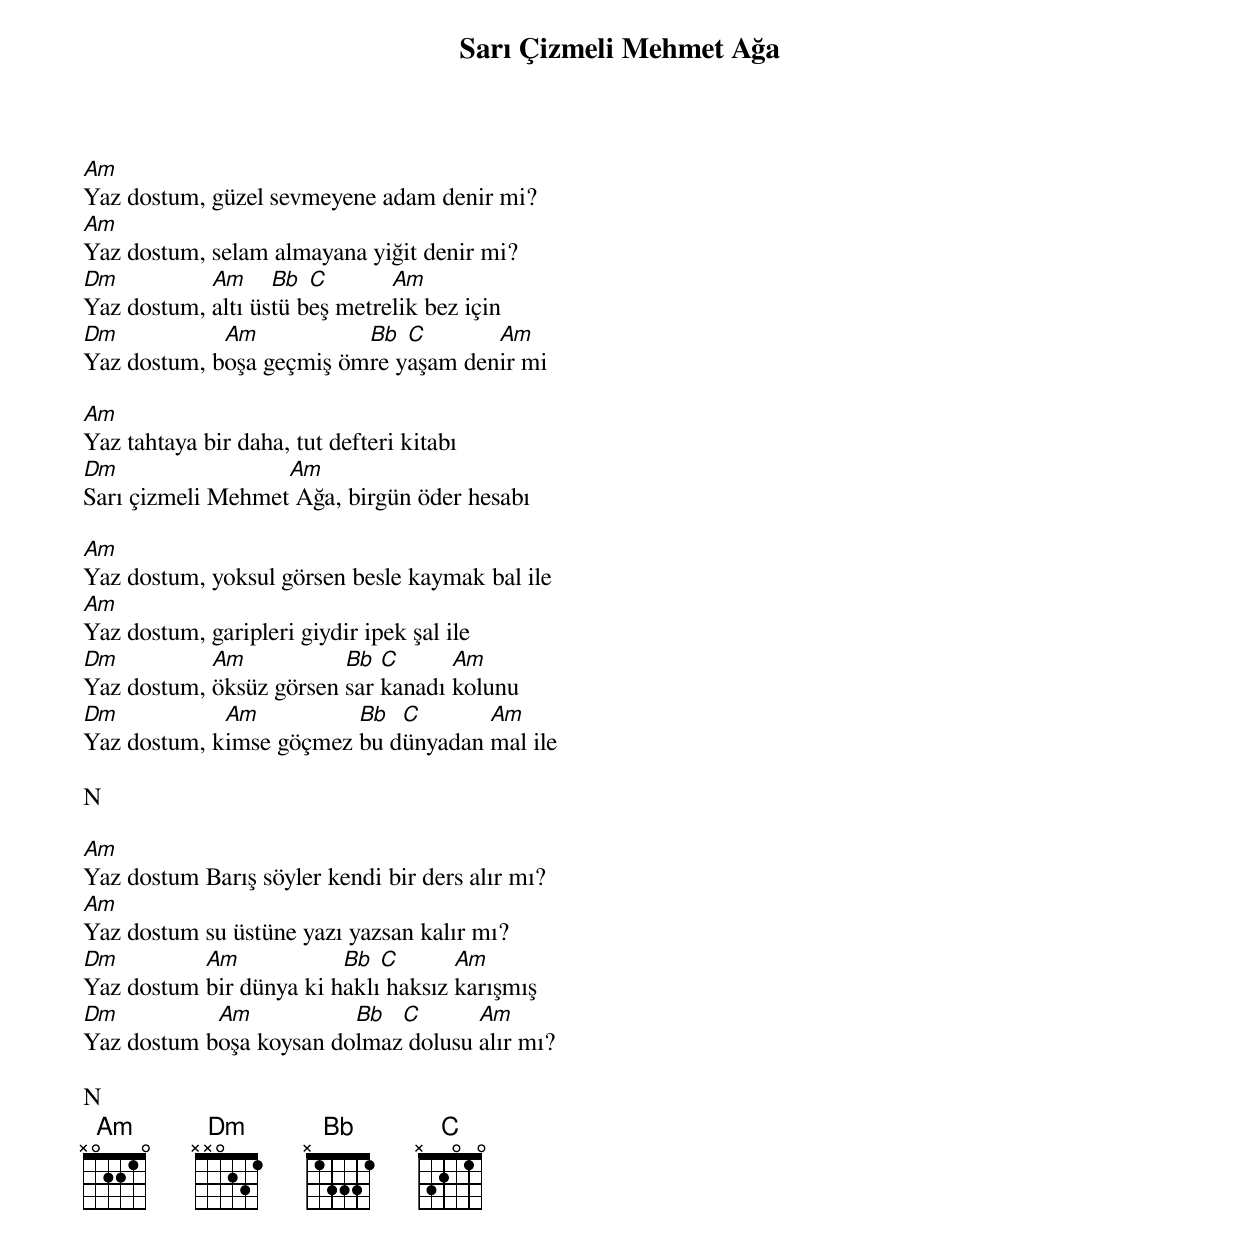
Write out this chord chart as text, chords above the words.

{title: Sarı Çizmeli Mehmet Ağa}
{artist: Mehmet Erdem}

Am
Yaz dostum, güzel sevmeyene adam denir mi?
Am
Yaz dostum, selam almayana yiğit denir mi?
Dm          Am     Bb  C       Am
Yaz dostum, altı üstü beş metrelik bez için
Dm           Am           Bb  C       Am
Yaz dostum, boşa geçmiş ömre yaşam denir mi

Am
Yaz tahtaya bir daha, tut defteri kitabı
Dm                 Am
Sarı çizmeli Mehmet Ağa, birgün öder hesabı

Am
Yaz dostum, yoksul görsen besle kaymak bal ile
Am
Yaz dostum, garipleri giydir ipek şal ile
Dm          Am           Bb  C      Am
Yaz dostum, öksüz görsen sar kanadı kolunu
Dm           Am          Bb  C       Am
Yaz dostum, kimse göçmez bu dünyadan mal ile

N

Am
Yaz dostum Barış söyler kendi bir ders alır mı?
Am
Yaz dostum su üstüne yazı yazsan kalır mı?
Dm         Am            Bb  C       Am
Yaz dostum bir dünya ki haklı haksız karışmış
Dm          Am           Bb  C       Am
Yaz dostum boşa koysan dolmaz dolusu alır mı?

N
